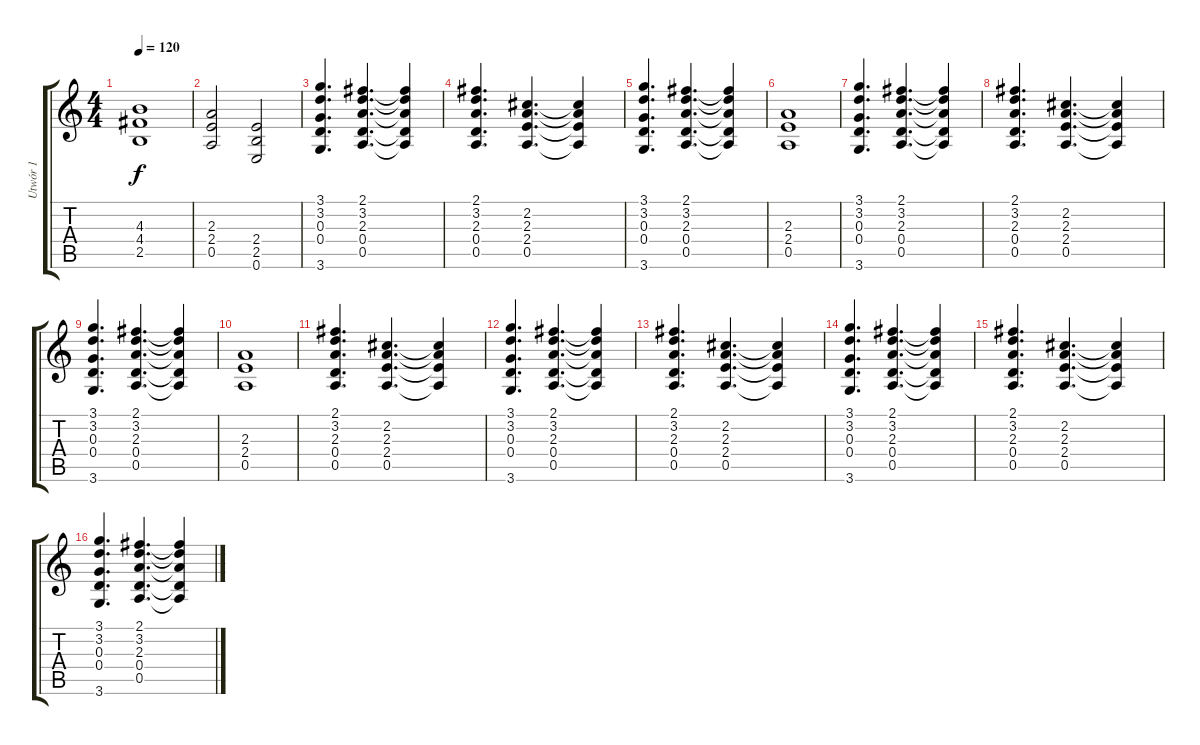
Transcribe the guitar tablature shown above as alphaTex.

\track ("Utwór 1" "Utwór 1") {instrument overdrivenguitar}
\staff {score tabs}
\tuning (E4 B3 G3 D3 A2 E2) {hide}
\ts (4 4)
\tempo 120
\clef g2
\ks c
(4.3 4.4 2.5).1{dy f} |
(2.3 2.4 0.5).2 (2.4 2.5 0.6).2 |
(3.1 3.2 0.3 0.4 3.6).4{d} (2.1 3.2 2.3 0.4 0.5).4{d} (2.1{t} 3.2{t} 2.3{t} 0.4{t} 0.5{t}).4 |
(2.1 3.2 2.3 0.4 0.5).4{d} (2.2 2.3 2.4 0.5).4{d} (2.2{t} 2.3{t} 2.4{t} 0.5{t}).4 |
(3.1 3.2 0.3 0.4 3.6).4{d} (2.1 3.2 2.3 0.4 0.5).4{d} (2.1{t} 3.2{t} 2.3{t} 0.4{t} 0.5{t}).4 |
(2.3 2.4 0.5).1 |
(3.1 3.2 0.3 0.4 3.6).4{d} (2.1 3.2 2.3 0.4 0.5).4{d} (2.1{t} 3.2{t} 2.3{t} 0.4{t} 0.5{t}).4 |
(2.1 3.2 2.3 0.4 0.5).4{d} (2.2 2.3 2.4 0.5).4{d} (2.2{t} 2.3{t} 2.4{t} 0.5{t}).4 |
(3.1 3.2 0.3 0.4 3.6).4{d} (2.1 3.2 2.3 0.4 0.5).4{d} (2.1{t} 3.2{t} 2.3{t} 0.4{t} 0.5{t}).4 |
(2.3 2.4 0.5).1 |
(2.1 3.2 2.3 0.4 0.5).4{d} (2.2 2.3 2.4 0.5).4{d} (2.2{t} 2.3{t} 2.4{t} 0.5{t}).4 |
(3.1 3.2 0.3 0.4 3.6).4{d} (2.1 3.2 2.3 0.4 0.5).4{d} (2.1{t} 3.2{t} 2.3{t} 0.4{t} 0.5{t}).4 |
(2.1 3.2 2.3 0.4 0.5).4{d} (2.2 2.3 2.4 0.5).4{d} (2.2{t} 2.3{t} 2.4{t} 0.5{t}).4 |
(3.1 3.2 0.3 0.4 3.6).4{d} (2.1 3.2 2.3 0.4 0.5).4{d} (2.1{t} 3.2{t} 2.3{t} 0.4{t} 0.5{t}).4 |
(2.1 3.2 2.3 0.4 0.5).4{d} (2.2 2.3 2.4 0.5).4{d} (2.2{t} 2.3{t} 2.4{t} 0.5{t}).4 |
(3.1 3.2 0.3 0.4 3.6).4{d} (2.1 3.2 2.3 0.4 0.5).4{d} (2.1{t} 3.2{t} 2.3{t} 0.4{t} 0.5{t}).4
